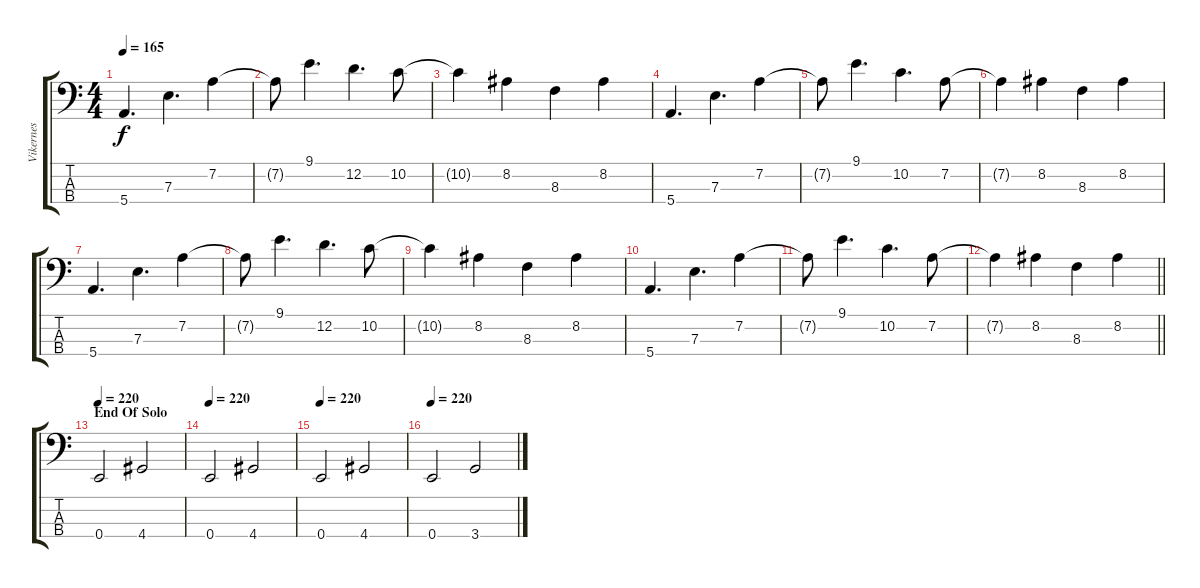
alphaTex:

\track ("Vikernes" "Vikernes") {instrument electricbassfinger}
\staff {score tabs}
\tuning (G2 D2 A1 E1) {hide}
\ts (4 4)
\tempo 165
\clef f4
\ks c
5.4.4{d dy f} 7.3.4{d} 7.2.4 |
7.2{t}.8 9.1.4{d} 12.2.4{d} 10.2.8 |
10.2{t}.4 8.2.4 8.3.4 8.2.4 |
5.4.4{d} 7.3.4{d} 7.2.4 |
7.2{t}.8 9.1.4{d} 10.2.4{d} 7.2.8 |
7.2{t}.4 8.2.4 8.3.4 8.2.4 |
5.4.4{d} 7.3.4{d} 7.2.4 |
7.2{t}.8 9.1.4{d} 12.2.4{d} 10.2.8 |
10.2{t}.4 8.2.4 8.3.4 8.2.4 |
5.4.4{d} 7.3.4{d} 7.2.4 |
7.2{t}.8 9.1.4{d} 10.2.4{d} 7.2.8 |
\barLineRight lightlight
7.2{t}.4 8.2.4 8.3.4 8.2.4 |
\section ("" "End Of Solo")
\tempo 220
0.4.2 4.4.2 |
\tempo 220
0.4.2 4.4.2 |
\tempo 220
0.4.2 4.4.2 |
\tempo 220
0.4.2 3.4.2
